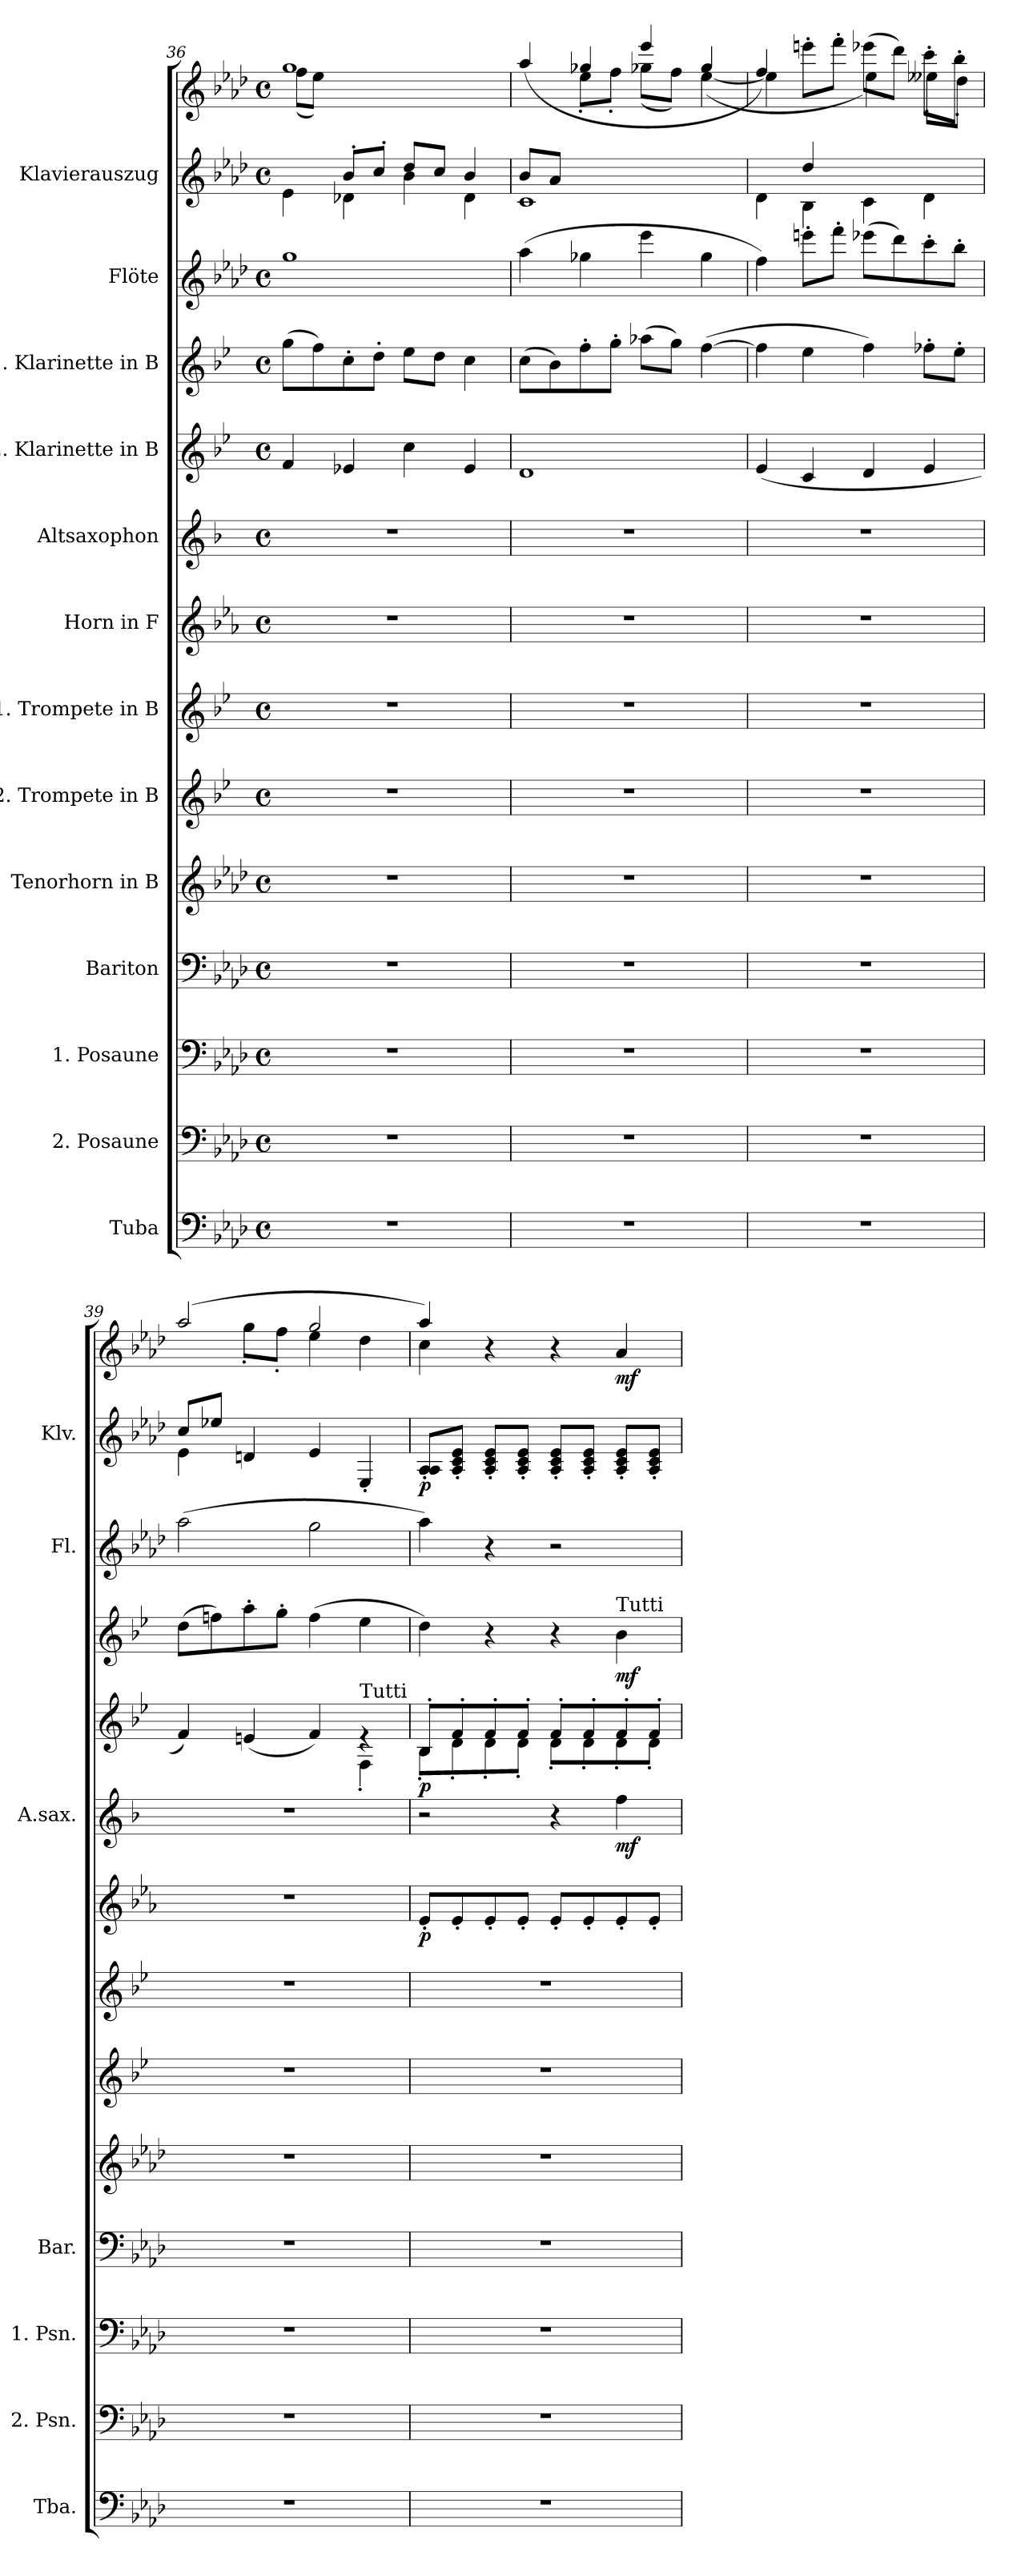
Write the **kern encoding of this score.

**kern	**kern	**kern	**kern	**kern	**kern	**kern	**kern	**dynam	**kern	**dynam	**kern	**dynam	**kern	**dynam	**kern	**kern	**kern	**dynam
*part13	*part12	*part11	*part10	*part9	*part8	*part7	*part6	*part6	*part5	*part5	*part4	*part4	*part3	*part3	*part2	*part1	*part1	*part1
*staff14	*staff13	*staff12	*staff11	*staff10	*staff9	*staff8	*staff7	*staff7	*staff6	*staff6	*staff5	*staff5	*staff4	*staff4	*staff3	*staff2	*staff1	*staff1/2
*I"Tuba	*I"2. Posaune	*I"1. Posaune	*I"Bariton	*I"Tenorhorn in B	*I"2. Trompete in B	*I"1. Trompete in B	*I"Horn in F	*	*I"Altsaxophon	*	*I"2. Klarinette in B	*	*I"1. Klarinette in B	*	*I"Flöte	*I"Klavierauszug	*	*
*I'Tba.	*I'2. Psn.	*I'1. Psn.	*I'Bar.	*	*	*	*	*	*I'A.sax.	*	*	*	*	*	*I'Fl.	*I'Klv.	*	*
*clefF4	*clefF4	*clefF4	*clefF4	*clefG2	*clefG2	*clefG2	*clefG2	*	*clefG2	*	*clefG2	*	*clefG2	*	*clefG2	*clefG2	*clefG2	*
*	*	*	*	*ITrd8c14	*ITrd1c2	*ITrd1c2	*ITrd4c7	*	*ITrd5c9	*	*ITrd1c2	*	*ITrd1c2	*	*	*	*	*
*k[b-e-a-d-]	*k[b-e-a-d-]	*k[b-e-a-d-]	*k[b-e-a-d-]	*k[b-e-a-d-]	*k[b-e-a-d-]	*k[b-e-a-d-]	*k[b-e-a-d-]	*	*k[b-e-a-d-]	*	*k[b-e-a-d-]	*	*k[b-e-a-d-]	*	*k[b-e-a-d-]	*k[b-e-a-d-]	*k[b-e-a-d-]	*
*M4/4	*M4/4	*M4/4	*M4/4	*M4/4	*M4/4	*M4/4	*M4/4	*	*M4/4	*	*M4/4	*	*M4/4	*	*M4/4	*M4/4	*M4/4	*
*met(c)	*met(c)	*met(c)	*met(c)	*met(c)	*met(c)	*met(c)	*met(c)	*	*met(c)	*	*met(c)	*	*met(c)	*	*met(c)	*met(c)	*met(c)	*
=36	=36	=36	=36	=36	=36	=36	=36	=36	=36	=36	=36	=36	=36	=36	=36	=36	=36	=36
*	*	*	*	*	*	*	*	*	*	*	*	*	*	*	*	*^	*^	*
1r	1r	1r	1r	1r	1r	1r	1r	.	1r	.	4e-/	.	(>8ff\L	.	1gg	4ryy	4e-\	1gg	(<8ff\L	.
.	.	.	.	.	.	.	.	.	.	.	.	.	8ee-\)	.	.	.	.	.	8ee-\J)	.
.	.	.	.	.	.	.	.	.	.	.	4d-X/	.	8b-'\	.	.	8b-'/L	4d-X\	.	2.ryy	.
.	.	.	.	.	.	.	.	.	.	.	.	.	8cc'\J	.	.	8cc'/J	.	.	.	.
.	.	.	.	.	.	.	.	.	.	.	4b-\	.	8dd-\L	.	.	8dd-/L	4b-\	.	.	.
.	.	.	.	.	.	.	.	.	.	.	.	.	8cc\J	.	.	8cc/J	.	.	.	.
.	.	.	.	.	.	.	.	.	.	.	4d-/	.	4b-\	.	.	4b-/	4d-\	.	.	.
!!LO:PB:g=z	!!
=37	=37	=37	=37	=37	=37	=37	=37	=37	=37	=37	=37	=37	=37	=37	=37	=37	=37	=37	=37	=37
1r	1r	1r	1r	1r	1r	1r	1r	.	1r	.	1c	.	(>8b-\L	.	(>4aa-\	8b-/L	1c	(>4aa-/	4ryy	.
.	.	.	.	.	.	.	.	.	.	.	.	.	8a-\)	.	.	8a-/J	.	.	.	.
.	.	.	.	.	.	.	.	.	.	.	.	.	8ee-'\	.	4gg-X\	2.ryy	.	4gg-X/	8ee-'\L	.
.	.	.	.	.	.	.	.	.	.	.	.	.	8ff'\J	.	.	.	.	.	8ff'\J	.
.	.	.	.	.	.	.	.	.	.	.	.	.	(>8gg-X\L	.	4eee-\	.	.	4eee-/	(<8gg-X\L	.
.	.	.	.	.	.	.	.	.	.	.	.	.	8ff\J)	.	.	.	.	.	8ff\J)	.
.	.	.	.	.	.	.	.	.	.	.	.	.	(>[4ee-\	.	4gg-\	.	.	4gg-/	(<[4ee-\	.
=38	=38	=38	=38	=38	=38	=38	=38	=38	=38	=38	=38	=38	=38	=38	=38	=38	=38	=38	=38	=38
1r	1r	1r	1r	1r	1r	1r	1r	.	1r	.	(<4d-/	.	4ee-\]	.	4ff\)	4ryy	4d-\	4ff/)	4ee-\]	.
.	.	.	.	.	.	.	.	.	.	.	4B-/	.	4dd-\	.	8eeen'\L	4dd-/	4B-\	8eeen'\L	4ryy	.
.	.	.	.	.	.	.	.	.	.	.	.	.	.	.	8fff'\J	.	.	8fff'\J	.	.
.	.	.	.	.	.	.	.	.	.	.	4c/	.	4ee-\)	.	(>8eee-X\L	2ryy	4c\	(>8eee-X\L	4ee-\)	.
.	.	.	.	.	.	.	.	.	.	.	.	.	.	.	8ddd-\)	.	.	8ddd-\J)	.	.
.	.	.	.	.	.	.	.	.	.	.	4d-/	.	8ee--X'\L	.	8ccc'\	.	4d-\	8ccc'\L	8ee--X'\L	.
.	.	.	.	.	.	.	.	.	.	.	.	.	8dd-'\J	.	8bb-'\J	.	.	8bb-'\J	8dd-'\J	.
=39	=39	=39	=39	=39	=39	=39	=39	=39	=39	=39	=39	=39	=39	=39	=39	=39	=39	=39	=39	=39
*	*	*	*	*	*	*	*	*	*	*	*^	*	*	*	*	*	*	*	*	*
1r	1r	1r	1r	1r	1r	1r	1r	.	1r	.	4e-/)	2.ryy	.	(>8cc\L	.	(>2aa-\	8cc/L	4e-\	(>2aa-/	4ryy	.
.	.	.	.	.	.	.	.	.	.	.	.	.	.	8ee-X\)	.	.	8ee-X/J	.	.	.	.
.	.	.	.	.	.	.	.	.	.	.	(>4dn/	.	.	8gg'\	.	.	2.ryy	4dn/	.	8gg'\L	.
.	.	.	.	.	.	.	.	.	.	.	.	.	.	8ff'\J	.	.	.	.	.	8ff'\J	.
.	.	.	.	.	.	.	.	.	.	.	4e-/)	.	.	(>4ee-\	.	2gg\	.	4e-/	2gg/	4ee-\	.
!	!	!	!	!	!	!	!	!	!	!	!LO:TX:a:t=Tutti	!	!	!	!	!	!	!	!	!	!
.	.	.	.	.	.	.	.	.	.	.	4re	4E-'\	.	4dd-\	.	.	.	4E-'/	.	4dd-\	.
=40	=40	=40	=40	=40	=40	=40	=40	=40	=40	=40	=40	=40	=40	=40	=40	=40	=40	=40	=40	=40	=40
!	!	!	!	!	!	!	!	!LO:DY:b	!	!	!	!	!LO:DY:b	!	!	!	!	!	!	!	!LO:DY:b=2
*	*	*	*	*	*	*	*	*	*	*	*	*	*	*	*	*	*v	*v	*	*	*
1r	1r	1r	1r	1r	1r	1r	8A-'/L	p	2r	.	8A-'/L	8A-'\L	p	4cc\)	.	4aa-\)	8A-'/ 8A-'/ 8A-'/L	4aa-/)	4cc\	p
.	.	.	.	.	.	.	8A-'/	.	.	.	8e-'/	8c'\	.	.	.	.	8A-'/ 8c'/ 8e-'/J	.	.	.
.	.	.	.	.	.	.	8A-'/	.	.	.	8e-'/	8c'\	.	4r	.	4r	8A-'/ 8c'/ 8e-'/L	4r	2.ryy	.
.	.	.	.	.	.	.	8A-'/J	.	.	.	8e-'/J	8c'\J	.	.	.	.	8A-'/ 8c'/ 8e-'/J	.	.	.
.	.	.	.	.	.	.	8A-'/L	.	4r	.	8e-'/L	8c'\L	.	4r	.	2r	8A-'/ 8c'/ 8e-'/L	4r	.	.
.	.	.	.	.	.	.	8A-'/	.	.	.	8e-'/	8c'\	.	.	.	.	8A-'/ 8c'/ 8e-'/J	.	.	.
!	!	!	!	!	!	!	!	!	!	!	!	!	!	!LO:TX:a:t=Tutti	!	!	!	!	!	!
!	!	!	!	!	!	!	!	!	!	!LO:DY:b	!	!	!	!	!LO:DY:b	!	!	!	!	!LO:DY:b
.	.	.	.	.	.	.	8A-'/	.	4a-\	mf	8e-'/	8c'\	.	4a-\	mf	.	8A-'/ 8c'/ 8e-'/L	4a-/	.	mf
.	.	.	.	.	.	.	8A-'/J	.	.	.	8e-'/J	8c'\J	.	.	.	.	8A-'/ 8c'/ 8e-'/J	.	.	.
*	*	*	*	*	*	*	*	*	*	*	*v	*v	*	*	*	*	*	*v	*v	*
=	=	=	=	=	=	=	=	=	=	=	=	=	=	=	=	=	=	=
*-	*-	*-	*-	*-	*-	*-	*-	*-	*-	*-	*-	*-	*-	*-	*-	*-	*-	*-
